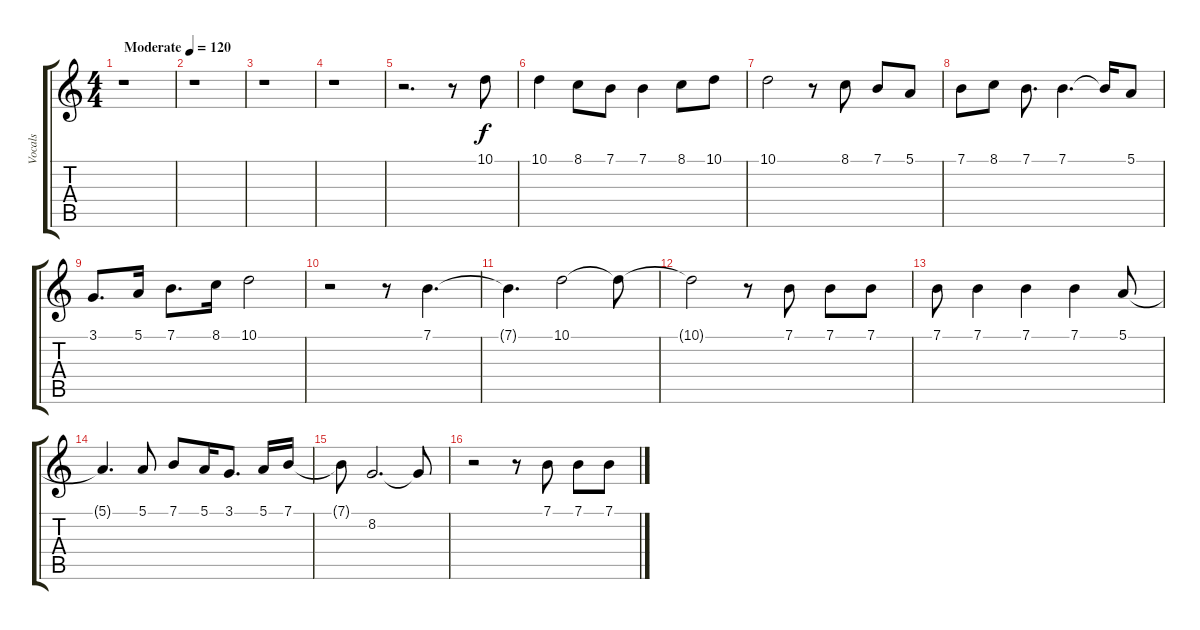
\track ("Vocals" "Vocals") {instrument koto}
\staff {score tabs}
\tuning (E4 B3 G3 D3 A2 E2) {hide}
\ts (4 4)
\tempo (120 "Moderate")
\clef g2
\ks c
r.1{dy f instrument koto} |
r.1 |
r.1 |
r.1 |
r.2{d} r.8 10.1.8 |
10.1.4 8.1.8 7.1.8 7.1.4 8.1.8 10.1.8 |
10.1.2 r.8 8.1.8 7.1.8 5.1.8 |
7.1.8 8.1.8 7.1.8{d} 7.1.4{d} 7.1{t}.16 5.1.8 |
3.1.8{d} 5.1.16 7.1.8{d} 8.1.16 10.1.2 |
r.2 r.8 7.1.4{d} |
7.1{t}.4{d} 10.1.2 10.1{t}.8 |
10.1{t}.2 r.8 7.1.8 7.1.8 7.1.8 |
7.1.8 7.1.4 7.1.4 7.1.4 5.1.8 |
5.1{t}.4{d} 5.1.8 7.1.8 5.1.16 3.1.8{d} 5.1.16 7.1.16 |
7.1{t}.8 8.2.2{d} 8.2{t}.8 |
r.2 r.8 7.1.8 7.1.8 7.1.8
